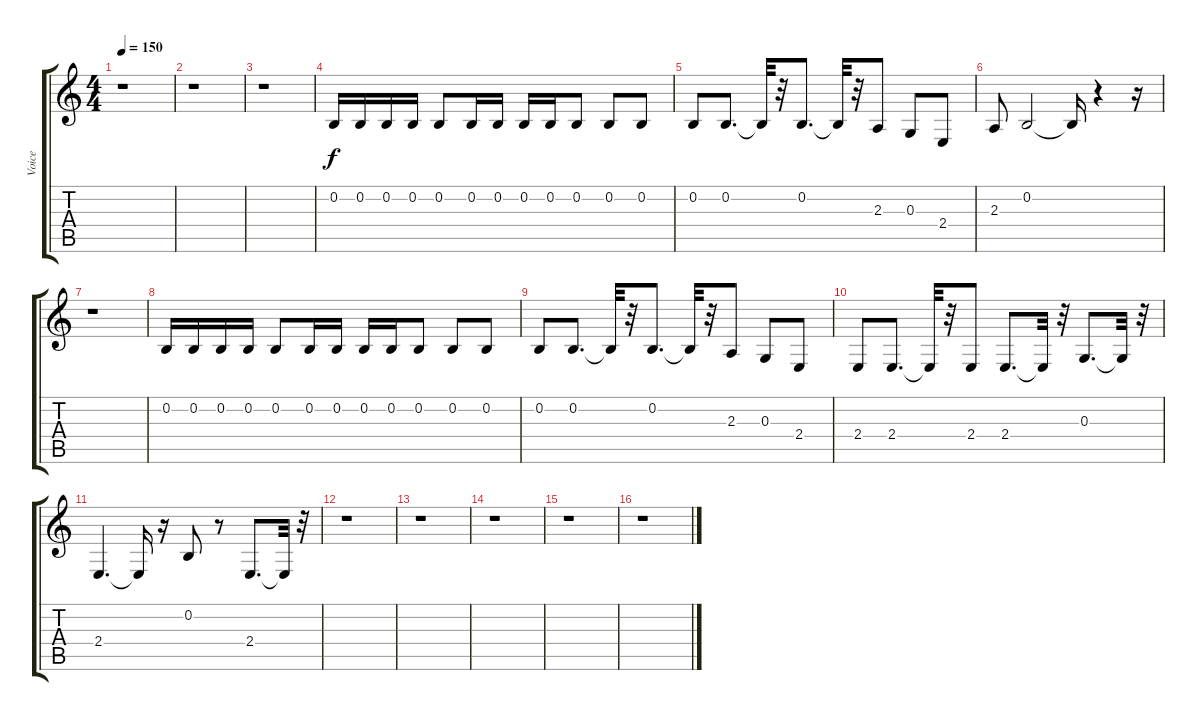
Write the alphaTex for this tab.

\track ("Voice" "Voice") {instrument fx5brightness}
\staff {score tabs}
\tuning (E4 B3 G3 D3 A2 E2) {hide}
\ts (4 4)
\tempo 150
\clef g2
\ks c
r.1{dy f} |
r.1 |
r.1 |
0.2.16{volume 14} 0.2.16 0.2.16 0.2.16 0.2.8 0.2.16 0.2.16 0.2.16 0.2.16 0.2.8 0.2.8 0.2.8 |
0.2.8 0.2.8{d} 0.2{t}.32 r.32 0.2.8{d} 0.2{t}.32 r.32 2.3.8 0.3.8 2.4.8 |
2.3.8 0.2.2 0.2{t}.16 r.4 r.16 |
r.1 |
0.2.16 0.2.16 0.2.16 0.2.16 0.2.8 0.2.16 0.2.16 0.2.16 0.2.16 0.2.8 0.2.8 0.2.8 |
0.2.8 0.2.8{d} 0.2{t}.32 r.32 0.2.8{d} 0.2{t}.32 r.32 2.3.8 0.3.8 2.4.8 |
2.4.8 2.4.8{d} 2.4{t}.32 r.32 2.4.8 2.4.8{d} 2.4{t}.32 r.32 0.3.8{d} 0.3{t}.32 r.32 |
2.4.4{d} 2.4{t}.16 r.16 0.2.8 r.8 2.4.8{d} 2.4{t}.32 r.32 |
r.1 |
r.1 |
r.1 |
r.1 |
r.1
